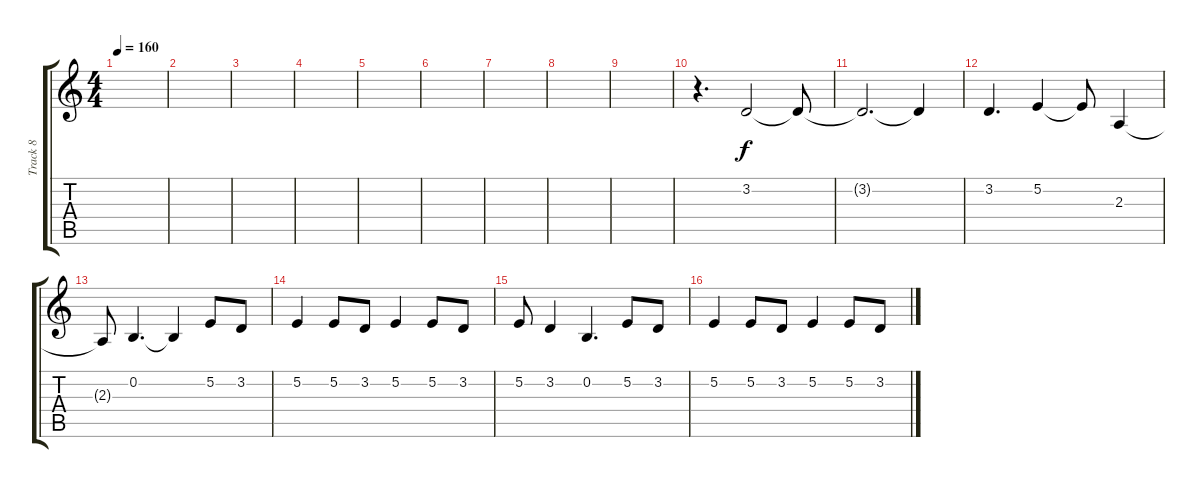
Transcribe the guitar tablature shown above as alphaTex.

\track ("Track 8" "Track 8") {instrument flute}
\staff {score tabs}
\tuning (E4 B3 G3 D3 A2 E2) {hide}
\ts (4 4)
\tempo 160
\clef g2
\ks c
|
|
|
|
|
|
|
|
|
r.4{d} 3.2.2 3.2{t}.8 |
3.2{t}.2{d} 3.2{t}.4 |
3.2.4{d} 5.2.4 5.2{t}.8 2.3.4 |
2.3{t}.8 0.2.4{d} 0.2{t}.4 5.2.8 3.2.8 |
5.2.4 5.2.8 3.2.8 5.2.4 5.2.8 3.2.8 |
5.2.8 3.2.4 0.2.4{d} 5.2.8 3.2.8 |
5.2.4 5.2.8 3.2.8 5.2.4 5.2.8 3.2.8
